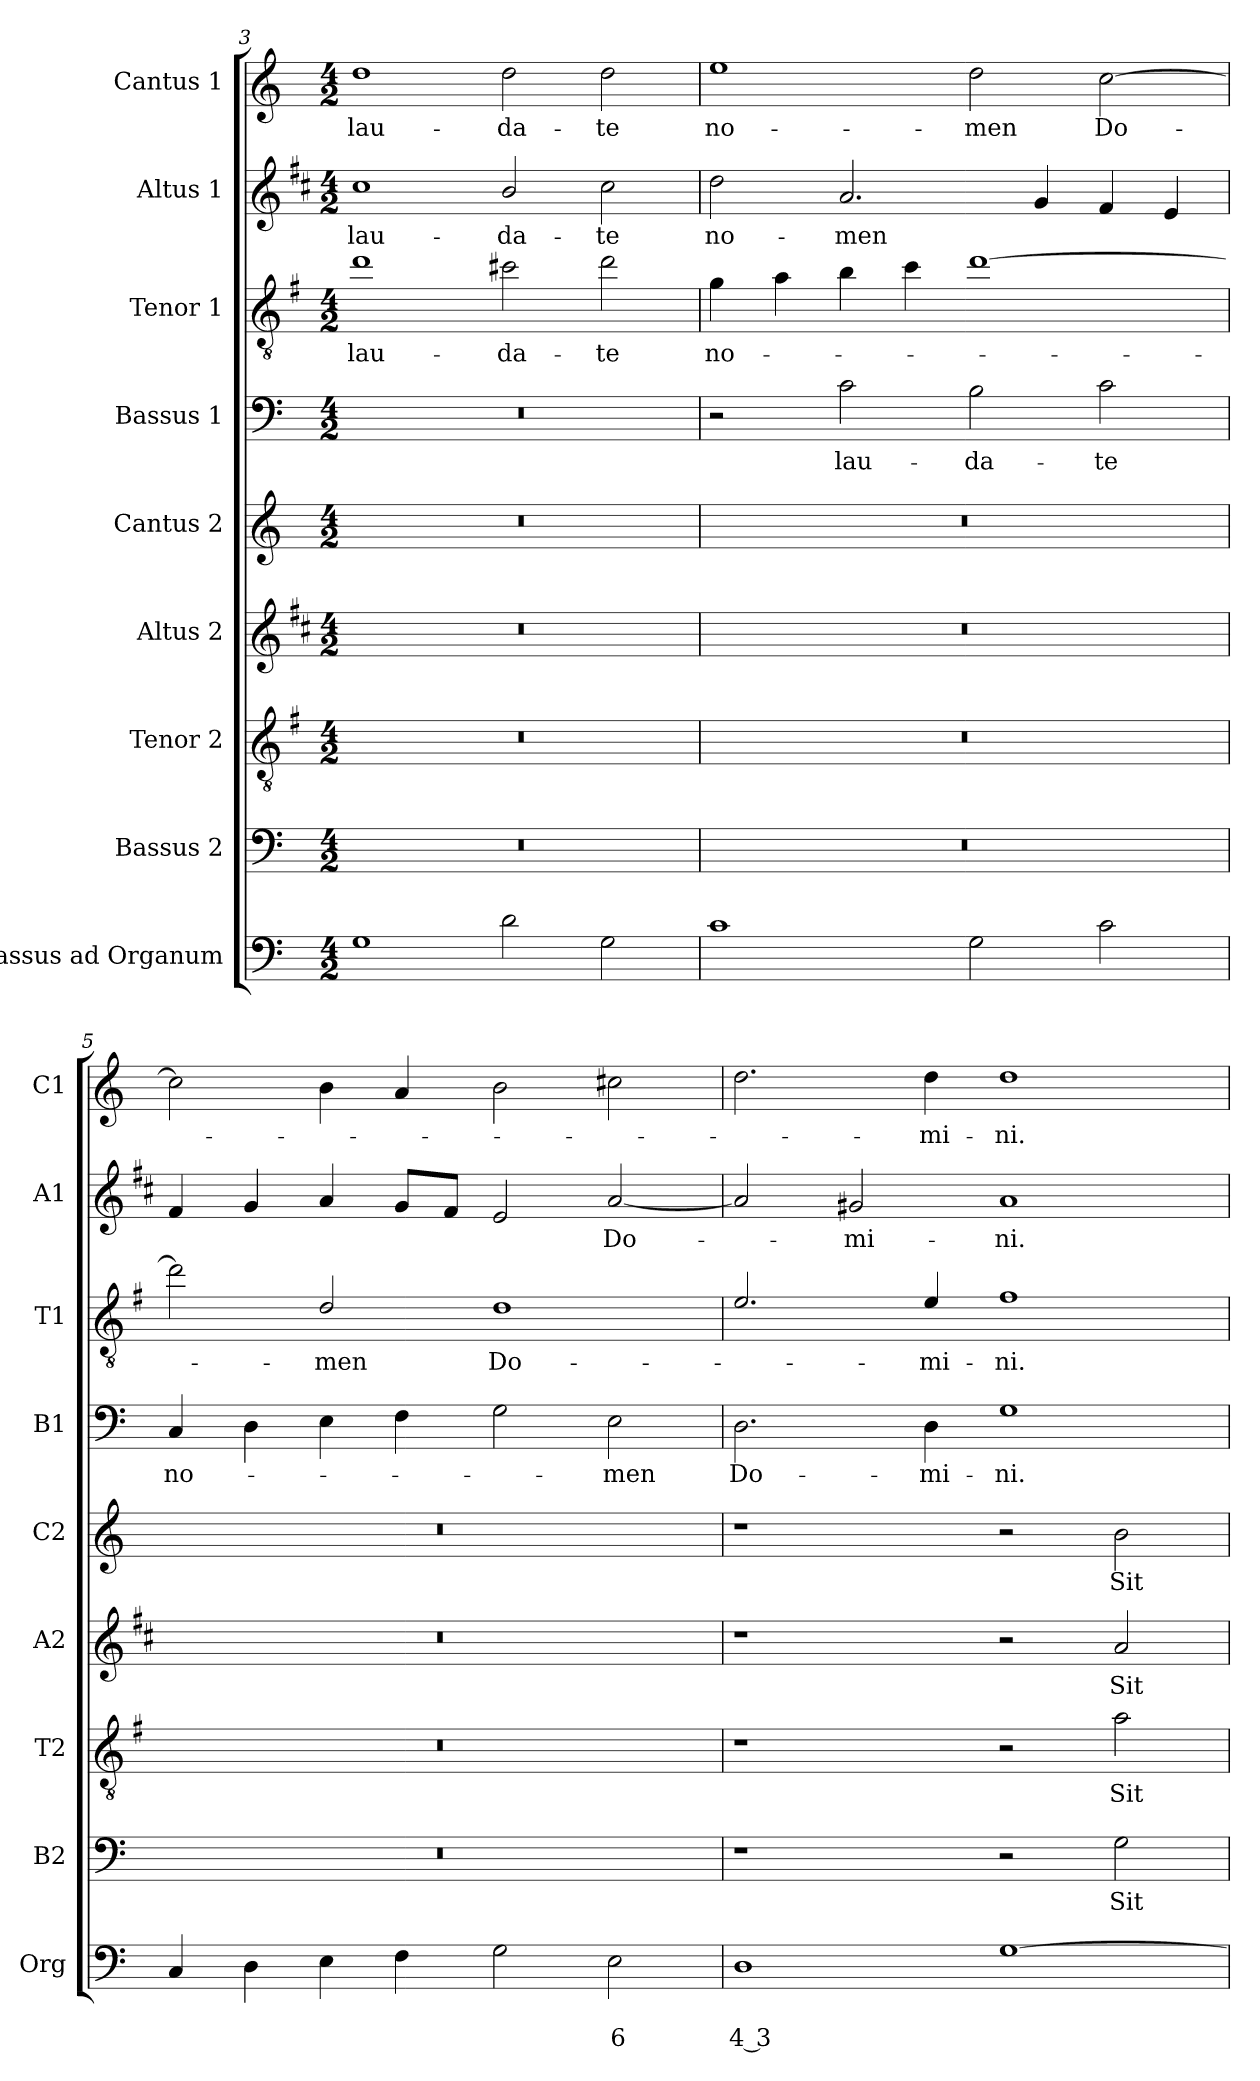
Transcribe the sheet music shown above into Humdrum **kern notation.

**kern	**text	**text	**kern	**text	**kern	**text	**kern	**text	**kern	**text	**kern	**text	**kern	**text	**kern	**text	**kern	**text
*part9	*part9	*part9	*part8	*part8	*part7	*part7	*part6	*part6	*part5	*part5	*part4	*part4	*part3	*part3	*part2	*part2	*part1	*part1
*staff9	*staff9	*staff9	*staff8	*staff8	*staff7	*staff7	*staff6	*staff6	*staff5	*staff5	*staff4	*staff4	*staff3	*staff3	*staff2	*staff2	*staff1	*staff1
*I"Bassus ad Organum	*	*	*I"Bassus 2	*	*I"Tenor 2	*	*I"Altus 2	*	*I"Cantus 2	*	*I"Bassus 1	*	*I"Tenor 1	*	*I"Altus 1	*	*I"Cantus 1	*
*I'Org	*	*	*I'B2	*	*I'T2	*	*I'A2	*	*I'C2	*	*I'B1	*	*I'T1	*	*I'A1	*	*I'C1	*
*clefF4	*	*	*clefF4	*	*clefGv2	*	*clefG2	*	*clefG2	*	*clefF4	*	*clefGv2	*	*clefG2	*	*clefG2	*
*	*	*	*	*	*ITrd4c7	*	*ITrd1c2	*	*	*	*	*	*ITrd4c7	*	*ITrd1c2	*	*	*
*k[]	*	*	*k[]	*	*k[]	*	*k[]	*	*k[]	*	*k[]	*	*k[]	*	*k[]	*	*k[]	*
*C:	*	*	*C:	*	*C:	*	*C:	*	*C:	*	*C:	*	*C:	*	*C:	*	*C:	*
*M4/2	*	*	*M4/2	*	*M4/2	*	*M4/2	*	*M4/2	*	*M4/2	*	*M4/2	*	*M4/2	*	*M4/2	*
=3	=3	=3	=3	=3	=3	=3	=3	=3	=3	=3	=3	=3	=3	=3	=3	=3	=3	=3
!	!	!	!	!	!	!	!	!	!	!	!	!	!	!LO:LY:b	!	!LO:LY:b	!	!LO:LY:b
1G	.	.	0r	.	0r	.	0r	.	0r	.	0r	.	1g	lau-	1b	lau-	1dd	lau-
!	!	!	!	!	!	!	!	!	!	!	!	!	!	!LO:LY:b	!	!LO:LY:b	!	!LO:LY:b
2d\	.	.	.	.	.	.	.	.	.	.	.	.	2f#X\	-da-	2a/	-da-	2dd\	-da-
!	!	!	!	!	!	!	!	!	!	!	!	!	!	!LO:LY:b	!	!LO:LY:b	!	!LO:LY:b
2G\	.	.	.	.	.	.	.	.	.	.	.	.	2g\	-te	2b\	-te	2dd\	-te
=4	=4	=4	=4	=4	=4	=4	=4	=4	=4	=4	=4	=4	=4	=4	=4	=4	=4	=4
!	!	!	!	!	!	!	!	!	!	!	!	!	!	!LO:LY:b	!	!LO:LY:b	!	!LO:LY:b
1c	.	.	0r	.	0r	.	0r	.	0r	.	2r	.	4c\	no-	2cc\	no-	1ee	no-
.	.	.	.	.	.	.	.	.	.	.	.	.	4d\	.	.	.	.	.
!	!	!	!	!	!	!	!	!	!	!	!	!LO:LY:b	!	!	!	!LO:LY:b	!	!
.	.	.	.	.	.	.	.	.	.	.	2c\	lau-	4e\	.	2.g/	-men	.	.
.	.	.	.	.	.	.	.	.	.	.	.	.	4f\	.	.	.	.	.
!	!	!	!	!	!	!	!	!	!	!	!	!LO:LY:b	!	!	!	!	!	!LO:LY:b
2G\	.	.	.	.	.	.	.	.	.	.	2B\	-da-	[1g	.	.	.	2dd\	-men
.	.	.	.	.	.	.	.	.	.	.	.	.	.	.	4f/	.	.	.
!	!	!	!	!	!	!	!	!	!	!	!	!LO:LY:b	!	!	!	!	!	!LO:LY:b
2c\	.	.	.	.	.	.	.	.	.	.	2c\	-te	.	.	4e/	.	[2cc\	Do-
.	.	.	.	.	.	.	.	.	.	.	.	.	.	.	4d/	.	.	.
!!LO:PB:g=z
=5	=5	=5	=5	=5	=5	=5	=5	=5	=5	=5	=5	=5	=5	=5	=5	=5	=5	=5
!	!	!	!	!	!	!	!	!	!	!	!	!LO:LY:b	!	!	!	!	!	!
4C/	.	.	0r	.	0r	.	0r	.	0r	.	4C/	no-	2g\]	.	4e/	.	2cc\]	.
4D\	.	.	.	.	.	.	.	.	.	.	4D\	.	.	.	4f/	.	.	.
!	!	!	!	!	!	!	!	!	!	!	!	!	!	!LO:LY:b	!	!	!	!
4E\	.	.	.	.	.	.	.	.	.	.	4E\	.	2G/	-men	4g/	.	4b\	.
4F\	.	.	.	.	.	.	.	.	.	.	4F\	.	.	.	8f/L	.	4a/	.
.	.	.	.	.	.	.	.	.	.	.	.	.	.	.	8e/J	.	.	.
!	!	!	!	!	!	!	!	!	!	!	!	!	!	!LO:LY:b	!	!	!	!
2G\	.	.	.	.	.	.	.	.	.	.	2G\	.	1G	Do-	2d/	.	2b\	.
!	!	!LO:LY:b	!	!	!	!	!	!	!	!	!	!LO:LY:b	!	!	!	!LO:LY:b	!	!
2E\	.	6	.	.	.	.	.	.	.	.	2E\	-men	.	.	[2g/	Do-	2cc#X\	.
=6	=6	=6	=6	=6	=6	=6	=6	=6	=6	=6	=6	=6	=6	=6	=6	=6	=6	=6
!	!	!LO:LY:b	!	!	!	!	!	!	!	!	!	!LO:LY:b	!	!	!	!	!	!
1D	.	4 3	1r	.	1r	.	1r	.	1r	.	2.D\	Do-	2.A/	.	2g/]	.	2.dd\	.
!	!	!	!	!	!	!	!	!	!	!	!	!	!	!	!	!LO:LY:b	!	!
.	.	.	.	.	.	.	.	.	.	.	.	.	.	.	2f#X/	-mi-	.	.
!	!	!	!	!	!	!	!	!	!	!	!	!LO:LY:b	!	!LO:LY:b	!	!	!	!LO:LY:b
.	.	.	.	.	.	.	.	.	.	.	4D\	-mi-	4A/	-mi-	.	.	4dd\	-mi-
!	!	!	!	!	!	!	!	!	!	!	!	!LO:LY:b	!	!LO:LY:b	!	!LO:LY:b	!	!LO:LY:b
[1G	.	.	2r	.	2r	.	2r	.	2r	.	1G	-ni.	1B	-ni.	1g	-ni.	1dd	-ni.
!	!	!	!	!LO:LY:b	!	!LO:LY:b	!	!LO:LY:b	!	!LO:LY:b	!	!	!	!	!	!	!	!
.	.	.	2G\	Sit	2d\	Sit	2g/	Sit	2b\	Sit	.	.	.	.	.	.	.	.
=	=	=	=	=	=	=	=	=	=	=	=	=	=	=	=	=	=	=
*-	*-	*-	*-	*-	*-	*-	*-	*-	*-	*-	*-	*-	*-	*-	*-	*-	*-	*-
